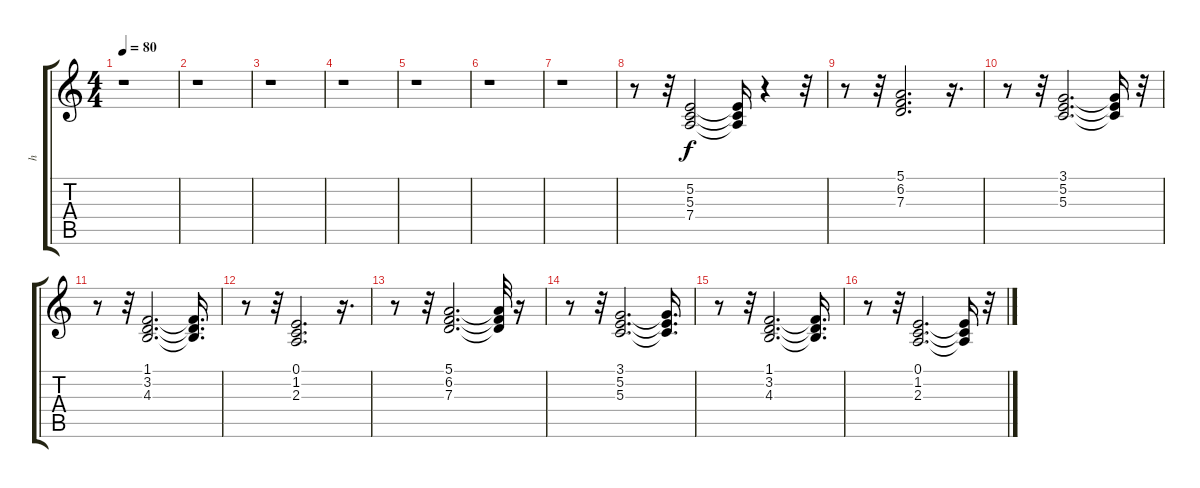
\track ("h       " "h       ") {instrument pad6metallic}
\staff {score tabs}
\tuning (E4 B3 G3 D3 A2 E2) {hide}
\ts (4 4)
\tempo 80
\clef g2
\ks c
r.1{dy f instrument pad6metallic} |
r.1 |
r.1 |
r.1 |
r.1 |
r.1 |
r.1 |
r.8 r.32 (5.2 5.3 7.4).2{balance 16} (5.2{t} 5.3{t} 7.4{t}).16 r.4 r.32 |
r.8 r.32 (5.1 6.2 7.3).2{d} r.16{d} |
r.8 r.32 (3.1 5.2 5.3).2{d} (3.1{t} 5.2{t} 5.3{t}).16 r.32 |
r.8 r.32 (1.1 3.2 4.3).2{d} (1.1{t} 3.2{t} 4.3{t}).16{d} |
r.8 r.32 (0.1 1.2 2.3).2{d} r.16{d} |
r.8 r.32 (5.1 6.2 7.3).2{d} (5.1{t} 6.2{t} 7.3{t}).32 r.16 |
r.8 r.32 (3.1 5.2 5.3).2{d} (3.1{t} 5.2{t} 5.3{t}).16{d} |
r.8 r.32 (1.1 3.2 4.3).2{d} (1.1{t} 3.2{t} 4.3{t}).16{d} |
r.8 r.32 (0.1 1.2 2.3).2{d} (0.1{t} 1.2{t} 2.3{t}).16 r.32
